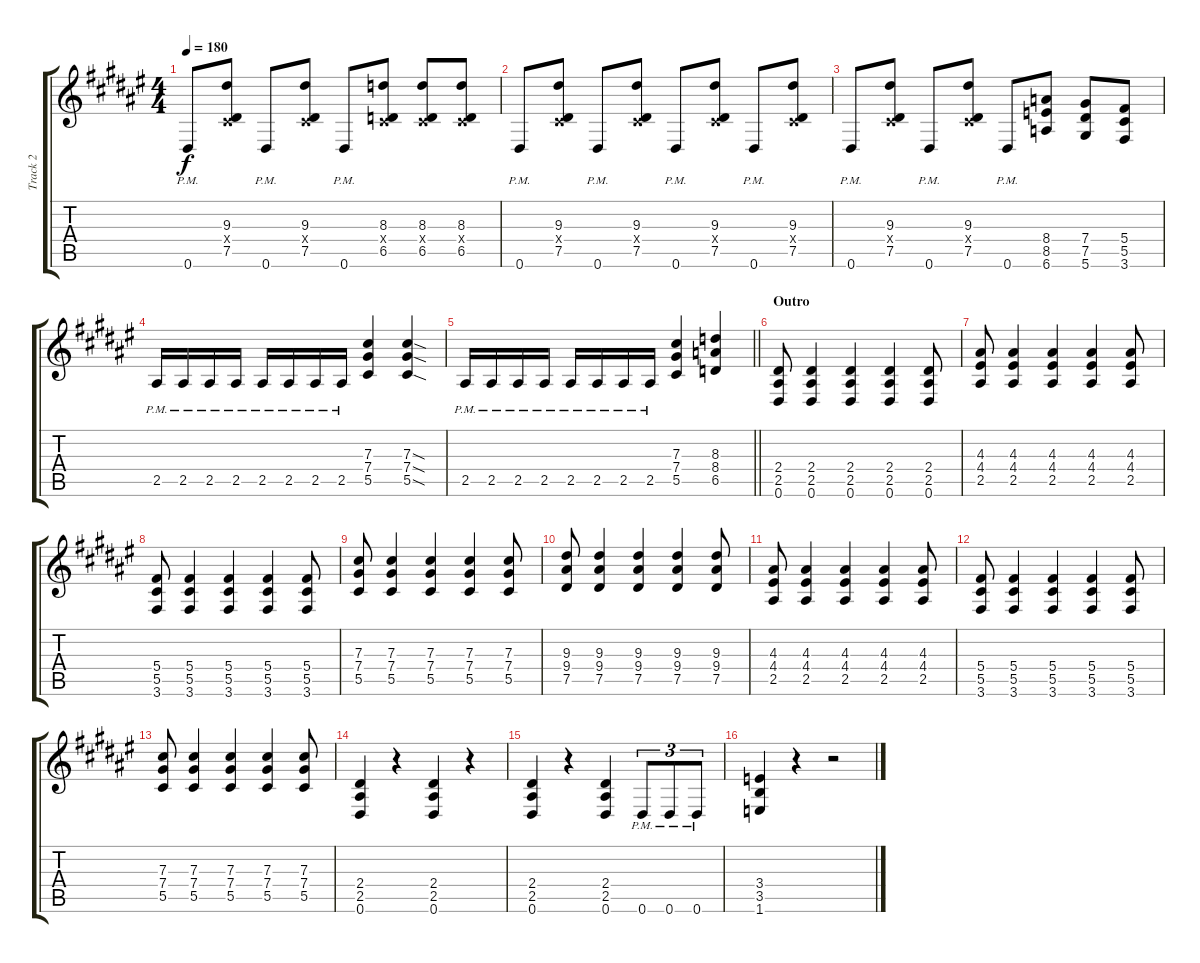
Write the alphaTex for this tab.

\track ("Track 2" "Track 2") {instrument distortionguitar}
\staff {score tabs}
\tuning (Eb4 Bb3 Gb3 Db3 Ab2 Eb2) {hide}
\ts (4 4)
\tempo 180
\clef g2
\ks f#
0.6{pm}.8{dy f} (9.3 0.4{x} 7.5).8 0.6{pm}.8 (9.3 0.4{x} 7.5).8 0.6{pm}.8 (8.3 0.4{x} 6.5).8 (8.3 0.4{x} 6.5).8 (8.3 0.4{x} 6.5).8 |
0.6{pm}.8 (9.3 0.4{x} 7.5).8 0.6{pm}.8 (9.3 0.4{x} 7.5).8 0.6{pm}.8 (9.3 0.4{x} 7.5).8 0.6{pm}.8 (9.3 0.4{x} 7.5).8 |
0.6{pm}.8 (9.3 0.4{x} 7.5).8 0.6{pm}.8 (9.3 0.4{x} 7.5).8 0.6{pm}.8 (8.4 8.5 6.6).8 (7.4 7.5 5.6).8 (5.4 5.5 3.6).8 |
2.5{pm}.16 2.5{pm}.16 2.5{pm}.16 2.5{pm}.16 2.5{pm}.16 2.5{pm}.16 2.5{pm}.16 2.5{pm}.16 (7.3 7.4 5.5).4 (7.3{sod} 7.4{sod} 5.5{sod}).4 |
\barLineRight lightlight
2.5{pm}.16 2.5{pm}.16 2.5{pm}.16 2.5{pm}.16 2.5{pm}.16 2.5{pm}.16 2.5{pm}.16 2.5{pm}.16 (7.3 7.4 5.5).4 (8.3 8.4 6.5).4 |
\section ("" "Outro")
(2.4 2.5 0.6).8 (2.4 2.5 0.6).4 (2.4 2.5 0.6).4 (2.4 2.5 0.6).4 (2.4 2.5 0.6).8 |
(4.3 4.4 2.5).8 (4.3 4.4 2.5).4 (4.3 4.4 2.5).4 (4.3 4.4 2.5).4 (4.3 4.4 2.5).8 |
(5.4 5.5 3.6).8 (5.4 5.5 3.6).4 (5.4 5.5 3.6).4 (5.4 5.5 3.6).4 (5.4 5.5 3.6).8 |
(7.3 7.4 5.5).8 (7.3 7.4 5.5).4 (7.3 7.4 5.5).4 (7.3 7.4 5.5).4 (7.3 7.4 5.5).8 |
(9.3 9.4 7.5).8 (9.3 9.4 7.5).4 (9.3 9.4 7.5).4 (9.3 9.4 7.5).4 (9.3 9.4 7.5).8 |
(4.3 4.4 2.5).8 (4.3 4.4 2.5).4 (4.3 4.4 2.5).4 (4.3 4.4 2.5).4 (4.3 4.4 2.5).8 |
(5.4 5.5 3.6).8 (5.4 5.5 3.6).4 (5.4 5.5 3.6).4 (5.4 5.5 3.6).4 (5.4 5.5 3.6).8 |
(7.3 7.4 5.5).8 (7.3 7.4 5.5).4 (7.3 7.4 5.5).4 (7.3 7.4 5.5).4 (7.3 7.4 5.5).8 |
(2.4 2.5 0.6).4 r.4 (2.4 2.5 0.6).4 r.4 |
(2.4 2.5 0.6).4 r.4 (2.4 2.5 0.6).4 0.6{pm}.8{tu (3 2)} 0.6{pm}.8{tu (3 2)} 0.6{pm}.8{tu (3 2)} |
(3.4 3.5 1.6).4 r.4 r.2
